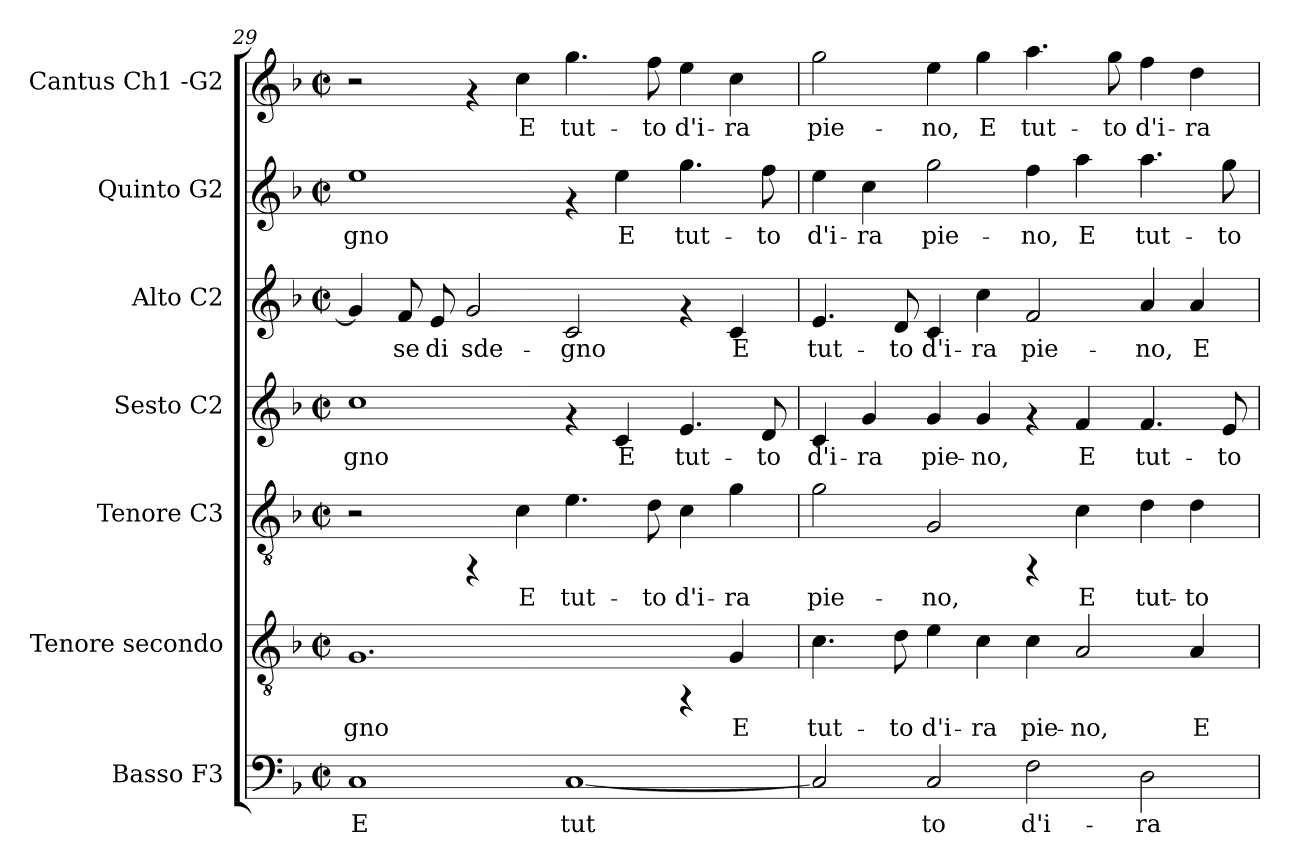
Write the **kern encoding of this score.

**kern	**text	**kern	**text	**kern	**text	**kern	**text	**kern	**text	**kern	**text	**kern	**text
*part7	*part7	*part6	*part6	*part5	*part5	*part4	*part4	*part3	*part3	*part2	*part2	*part1	*part1
*staff7	*staff7	*staff6	*staff6	*staff5	*staff5	*staff4	*staff4	*staff3	*staff3	*staff2	*staff2	*staff1	*staff1
*I"Basso  F3	*	*I"Tenore  secondo	*	*I"Tenore  C3	*	*I"Sesto  C2	*	*I"Alto  C2	*	*I"Quinto  G2	*	*I"Cantus  Ch1 -G2	*
*I'B	*	*I'T2	*	*I'T	*	*	*	*I'A	*	*	*	*I'C	*
!!LO:LB:g=z
*clefF4	*	*clefGv2	*	*clefGv2	*	*clefG2	*	*clefG2	*	*clefG2	*	*clefG2	*
*k[b-]	*	*k[b-]	*	*k[b-]	*	*k[b-]	*	*k[b-]	*	*k[b-]	*	*k[b-]	*
*F:	*	*F:	*	*F:	*	*F:	*	*F:	*	*F:	*	*F:	*
*M2/2	*	*M2/2	*	*M2/2	*	*M2/2	*	*M2/2	*	*M2/2	*	*M2/2	*
*met(c|)	*	*met(c|)	*	*met(c|)	*	*met(c|)	*	*met(c|)	*	*met(c|)	*	*met(c|)	*
=29	=29	=29	=29	=29	=29	=29	=29	=29	=29	=29	=29	=29	=29
!	!LO:LY:b:cj	!	!LO:LY:b:cj	!	!	!	!LO:LY:b:cj	!	!LO:LY:b:cj	!	!LO:LY:b:cj	!	!
1C	E	1.G	-gno	2r	.	1cc	-gno	4g/]	--	1ee	-gno	2r	.
!	!	!	!	!	!	!	!	!	!LO:LY:b:cj	!	!	!	!
.	.	.	.	.	.	.	.	8f/	-se	.	.	.	.
!	!	!	!	!	!	!	!	!	!LO:LY:b:cj	!	!	!	!
.	.	.	.	.	.	.	.	8e/	di	.	.	.	.
!	!	!	!	!	!	!	!	!	!LO:LY:b:cj	!	!	!	!
.	.	.	.	4rFF	.	.	.	2g/	sde-	.	.	4rf	.
!	!	!	!	!	!LO:LY:b:cj	!	!	!	!	!	!	!	!LO:LY:b:cj
.	.	.	.	4c\	E	.	.	.	.	.	.	4cc\	E
!	!LO:LY:b:cj	!	!	!	!LO:LY:b:cj	!	!	!	!LO:LY:b:cj	!	!	!	!LO:LY:b:cj
[<1C	tut-	.	.	4.e\	tut-	4rf	.	2c/	-gno	4rf	.	4.gg\	tut-
!	!	!	!	!	!	!	!LO:LY:b:cj	!	!	!	!LO:LY:b:cj	!	!
.	.	.	.	.	.	4c/	E	.	.	4ee\	E	.	.
!	!	!	!	!	!LO:LY:b:cj	!	!	!	!	!	!	!	!LO:LY:b:cj
.	.	.	.	8d\	-to	.	.	.	.	.	.	8ff\	-to
!	!	!	!	!	!LO:LY:b:cj	!	!LO:LY:b:cj	!	!	!	!LO:LY:b:cj	!	!LO:LY:b:cj
.	.	4rFF	.	4c\	d'i-	4.e/	tut-	4rf	.	4.gg\	tut-	4ee\	d'i-
!	!	!	!LO:LY:b:cj	!	!LO:LY:b:cj	!	!	!	!LO:LY:b:cj	!	!	!	!LO:LY:b:cj
.	.	4G/	E	4g\	-ra	.	.	4c/	E	.	.	4cc\	-ra
!	!	!	!	!	!	!	!LO:LY:b:cj	!	!	!	!LO:LY:b:cj	!	!
.	.	.	.	.	.	8d/	-to	.	.	8ff\	-to	.	.
=30	=30	=30	=30	=30	=30	=30	=30	=30	=30	=30	=30	=30	=30
!	!LO:LY:b:cj	!	!LO:LY:b:cj	!	!LO:LY:b:cj	!	!LO:LY:b:cj	!	!LO:LY:b:cj	!	!LO:LY:b:cj	!	!LO:LY:b:cj
2C/]	--	4.c\	tut-	2g\	pie-	4c/	d'i-	4.e/	tut-	4ee\	d'i-	2gg\	pie-
!	!	!	!	!	!	!	!LO:LY:b:cj	!	!	!	!LO:LY:b:cj	!	!
.	.	.	.	.	.	4g/	-ra	.	.	4cc\	-ra	.	.
!	!	!	!LO:LY:b:cj	!	!	!	!	!	!LO:LY:b:cj	!	!	!	!
.	.	8d\	-to	.	.	.	.	8d/	-to	.	.	.	.
!	!LO:LY:b:cj	!	!LO:LY:b:cj	!	!LO:LY:b:cj	!	!LO:LY:b:cj	!	!LO:LY:b:cj	!	!LO:LY:b:cj	!	!LO:LY:b:cj
2C/	-to	4e\	d'i-	2G/	-no,	4g/	pie-	4c/	d'i-	2gg\	pie-	4ee\	-no,
!	!	!	!LO:LY:b:cj	!	!	!	!LO:LY:b:cj	!	!LO:LY:b:cj	!	!	!	!LO:LY:b:cj
.	.	4c\	-ra	.	.	4g/	-no,	4cc\	-ra	.	.	4gg\	E
!	!LO:LY:b:cj	!	!LO:LY:b:cj	!	!	!	!	!	!LO:LY:b:cj	!	!LO:LY:b:cj	!	!LO:LY:b:cj
2F\	d'i-	4c\	pie-	4rFF	.	4rf	.	2f/	pie-	4ff\	-no,	4.aa\	tut-
!	!	!	!LO:LY:b:cj	!	!LO:LY:b:cj	!	!LO:LY:b:cj	!	!	!	!LO:LY:b:cj	!	!
.	.	2A/	-no,	4c\	E	4f/	E	.	.	4aa\	E	.	.
!	!	!	!	!	!	!	!	!	!	!	!	!	!LO:LY:b:cj
.	.	.	.	.	.	.	.	.	.	.	.	8gg\	-to
!	!LO:LY:b:cj	!	!	!	!LO:LY:b:cj	!	!LO:LY:b:cj	!	!LO:LY:b:cj	!	!LO:LY:b:cj	!	!LO:LY:b:cj
2D\	-ra	.	.	4d\	tut-	4.f/	tut-	4a/	-no,	4.aa\	tut-	4ff\	d'i-
!	!	!	!LO:LY:b:cj	!	!LO:LY:b:cj	!	!	!	!LO:LY:b:cj	!	!	!	!LO:LY:b:cj
.	.	4A/	E	4d\	-to	.	.	4a/	E	.	.	4dd\	-ra
!	!	!	!	!	!	!	!LO:LY:b:cj	!	!	!	!LO:LY:b:cj	!	!
.	.	.	.	.	.	8e/	-to	.	.	8gg\	-to	.	.
=	=	=	=	=	=	=	=	=	=	=	=	=	=
*-	*-	*-	*-	*-	*-	*-	*-	*-	*-	*-	*-	*-	*-
